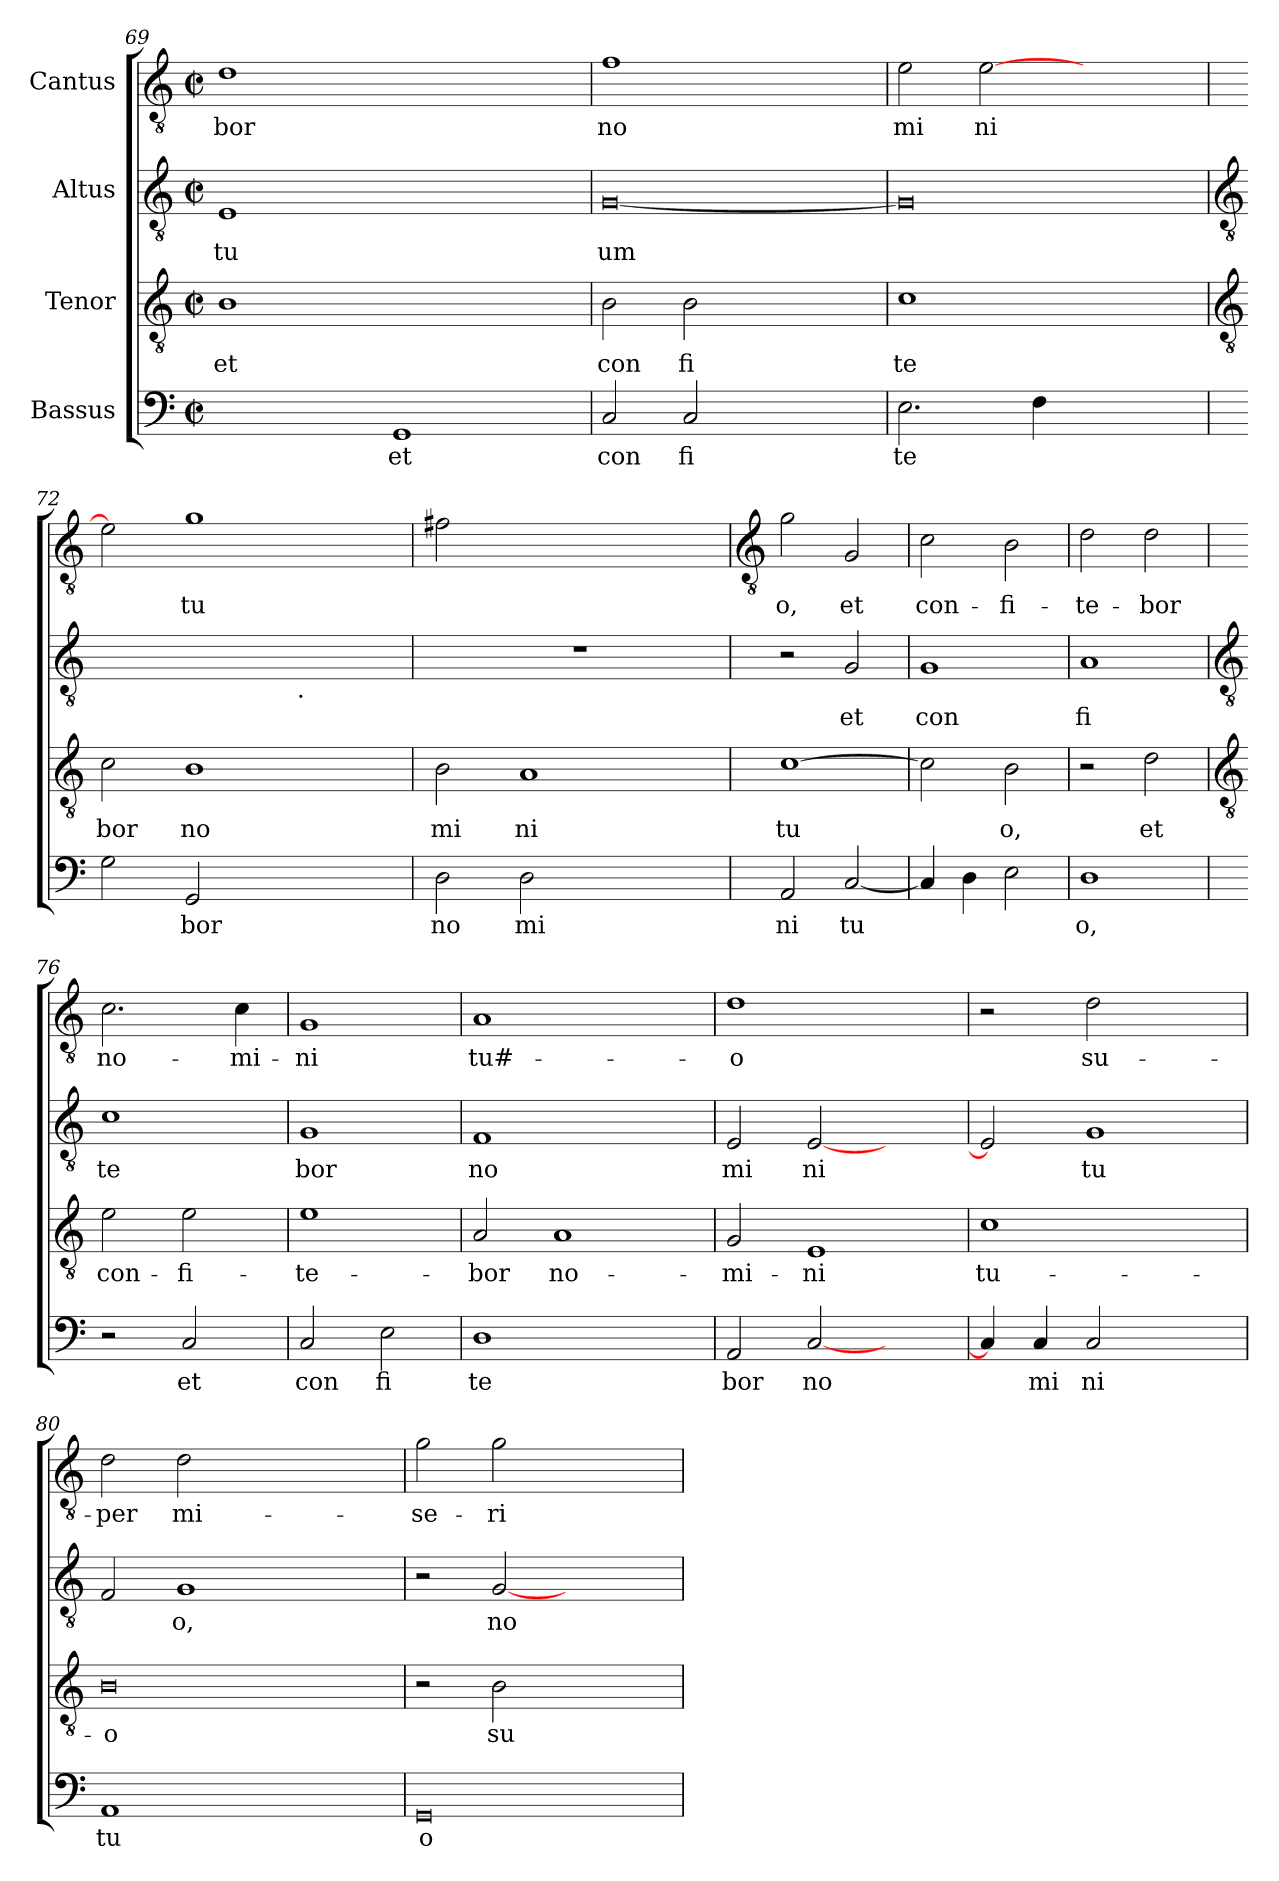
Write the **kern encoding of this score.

**kern	**text	**kern	**text	**kern	**text	**kern	**text
*part4	*part4	*part3	*part3	*part2	*part2	*part1	*part1
*staff4	*staff4	*staff3	*staff3	*staff2	*staff2	*staff1	*staff1
*I"Bassus	*	*I"Tenor	*	*I"Altus	*	*I"Cantus	*
*clefF4	*	*clefGv2	*	*clefGv2	*	*clefGv2	*
*k[]	*	*k[]	*	*k[]	*	*k[]	*
*C:	*	*C:	*	*C:	*	*C:	*
*M2/2	*	*M2/2	*	*M2/2	*	*M2/2	*
*met(c|)	*	*met(c|)	*	*met(c|)	*	*met(c|)	*
=69A	=69A	=69A	=69A	=69A	=69A	=69A	=69A
!	!	!	!LO:LY:b	!	!LO:LY:b	!	!LO:LY:b
4ryy	.	1B	et	1E	tu	1d	bor
4ryy	.	.	.	.	.	.	.
4ryy	.	.	.	.	.	.	.
32ryy	.	.	.	.	.	.	.
!	!LO:LY:b	!	!	!	!	!	!
1GG	et	.	.	.	.	.	.
.	.	2ryy	.	2ryy	.	2ryy	.
.	.	4ryy	.	4ryy	.	4ryy	.
.	.	32ryy	.	32ryy	.	32ryy	.
=70A	=70A	=70A	=70A	=70A	=70A	=70A	=70A
!	!LO:LY:b	!	!LO:LY:b	!	!LO:LY:b	!	!LO:LY:b
2C/	con	2B\	con	[0G	um	1f	no
!	!LO:LY:b	!	!LO:LY:b	!	!	!	!
2C/	fi	2B\	fi	.	.	.	.
1ryy	.	1ryy	.	.	.	1ryy	.
!!LO:LB:g=z
=71	=71	=71	=71	=71	=71	=71	=71
!	!LO:LY:b	!	!LO:LY:b	!	!	!	!LO:LY:b
2.E\	te	1c	te	0G]	.	2e\	mi
!	!	!	!	!	!	!	!LO:LY:b
.	.	.	.	.	.	[2e\	ni
4F\	.	.	.	.	.	.	.
1ryy	.	1ryy	.	.	.	1ryy	.
!!LO:LB:g=z
=72	=72	=72	=72	=72	=72	=72	=72
*	*	*clefGv2	*	*clefGv2	*	*	*
!	!	!	!LO:LY:b	!	!	!	!
2G\	.	2c\	bor	4ryy	.	2e\]	.
.	.	.	.	4ryy	.	.	.
!	!LO:LY:b	!	!LO:LY:b	!	!	!	!LO:LY:b
2GG/	bor	1B	no	4ryy	.	1g	tu
.	.	.	.	32ryy	.	.	.
.	.	.	.	32ryy	.	.	.
.	.	.	.	32ryy	.	.	.
.	.	.	.	32ryy	.	.	.
.	.	.	.	32ryy	.	.	.
.	.	.	.	32ryy	.	.	.
!	!	!	!	!LO:TX:b:t=.	!	!	!
.	.	.	.	32ryy	.	.	.
.	.	.	.	4ryy	.	.	.
2ryy	.	.	.	.	.	.	.
.	.	.	.	4ryy	.	.	.
.	.	.	.	32ryy	.	.	.
=73A	=73A	=73A	=73A	=73A	=73A	=73A	=73A
!	!LO:LY:b	!	!LO:LY:b	!	!	!	!
2D\	no	2B\	mi	4ryy	.	2f#X\	.
.	.	.	.	4ryy	.	.	.
!	!LO:LY:b	!	!LO:LY:b	!	!	!	!
2D\	mi	1A	ni	4ryy	.	1ryy	.
.	.	.	.	32ryy	.	.	.
.	.	.	.	1r	.	.	.
2ryy	.	.	.	.	.	.	.
4ryy	.	4ryy	.	.	.	4ryy	.
32ryy	.	32ryy	.	.	.	32ryy	.
!!LO:LB:g=z
=74	=74	=74	=74	=74	=74	=74	=74
*	*	*	*	*	*	*clefGv2	*
!	!LO:LY:b	!	!LO:LY:b	!	!	!	!LO:LY:b
2AA/	ni	[1c	tu	2r	.	2g\	o,
!	!LO:LY:b	!	!	!	!LO:LY:b	!	!LO:LY:b
[2C/	tu	.	.	2G/	et	2G/	et
=75	=75	=75	=75	=75	=75	=75	=75
!	!	!	!	!	!LO:LY:b	!	!LO:LY:b
4C/]	.	2c\]	.	1G	con	2c\	con-
4D\	.	.	.	.	.	.	.
!	!	!	!LO:LY:b	!	!	!	!LO:LY:b
2E\	.	2B\	o,	.	.	2B\	-fi-
=76	=76	=76	=76	=76	=76	=76	=76
!	!LO:LY:b	!	!	!	!LO:LY:b	!	!LO:LY:b
1D	o,	2r	.	1A	fi	2d\	-te-
!	!	!	!LO:LY:b	!	!	!	!LO:LY:b
.	.	2d\	et	.	.	2d\	-bor
!!LO:LB:g=z
=76A	=76A	=76A	=76A	=76A	=76A	=76A	=76A
*	*	*clefGv2	*	*clefGv2	*	*	*
!	!	!	!LO:LY:b	!	!LO:LY:b	!	!LO:LY:b
2r	.	2e\	con-	1c	te	2.c\	no-
!	!LO:LY:b	!	!LO:LY:b	!	!	!	!
2C/	et	2e\	-fi-	.	.	.	.
!	!	!	!	!	!	!	!LO:LY:b
.	.	.	.	.	.	4c\	-mi-
=77A	=77A	=77A	=77A	=77A	=77A	=77A	=77A
!	!LO:LY:b	!	!LO:LY:b	!	!LO:LY:b	!	!LO:LY:b
2C/	con	1e	-te-	1G	bor	1G	-ni
!	!LO:LY:b	!	!	!	!	!	!
2E\	fi	.	.	.	.	.	.
=78A	=78A	=78A	=78A	=78A	=78A	=78A	=78A
!	!LO:LY:b	!	!LO:LY:b	!	!LO:LY:b	!	!LO:LY:b
1D	te	2A/	-bor	1F	no	1A	tu#-
!	!	!	!LO:LY:b	!	!	!	!
.	.	1A	no-	.	.	.	.
2ryy	.	.	.	2ryy	.	2ryy	.
=79A	=79A	=79A	=79A	=79A	=79A	=79A	=79A
!	!LO:LY:b	!	!LO:LY:b	!	!LO:LY:b	!	!LO:LY:b
2AA/	bor	2G/	-mi-	2E/	mi	1d	-o
!	!LO:LY:b	!	!LO:LY:b	!	!LO:LY:b	!	!
[2C/	no	1E	-ni	[2E/	ni	.	.
2ryy	.	.	.	2ryy	.	2ryy	.
=79B	=79B	=79B	=79B	=79B	=79B	=79B	=79B
!	!	!	!LO:LY:b	!	!	!	!
4C/]	.	1c	tu-	2E/]	.	2r	.
!	!LO:LY:b	!	!	!	!	!	!
4C/	mi	.	.	.	.	.	.
!	!LO:LY:b	!	!	!	!LO:LY:b	!	!LO:LY:b
2C/	ni	.	.	1G	tu	2d\	su-
2ryy	.	2ryy	.	.	.	2ryy	.
=80	=80	=80	=80	=80	=80	=80	=80
!	!LO:LY:b	!	!LO:LY:b	!	!	!	!LO:LY:b
1AA	tu	0B	-o	2F/	.	2d\	-per
!	!	!	!	!	!LO:LY:b	!	!LO:LY:b
.	.	.	.	1G	o,	2d\	mi-
1ryy	.	.	.	.	.	1ryy	.
.	.	.	.	2ryy	.	.	.
=81	=81	=81	=81	=81	=81	=81	=81
!	!LO:LY:b	!	!	!	!	!	!LO:LY:b
0GG	o	2r	.	2r	.	2g\	-se-
!	!	!	!LO:LY:b	!	!LO:LY:b	!	!LO:LY:b
.	.	2B\	su-	[2G/	no	2g\	-ri-
.	.	1ryy	.	1ryy	.	1ryy	.
=	=	=	=	=	=	=	=
*-	*-	*-	*-	*-	*-	*-	*-
